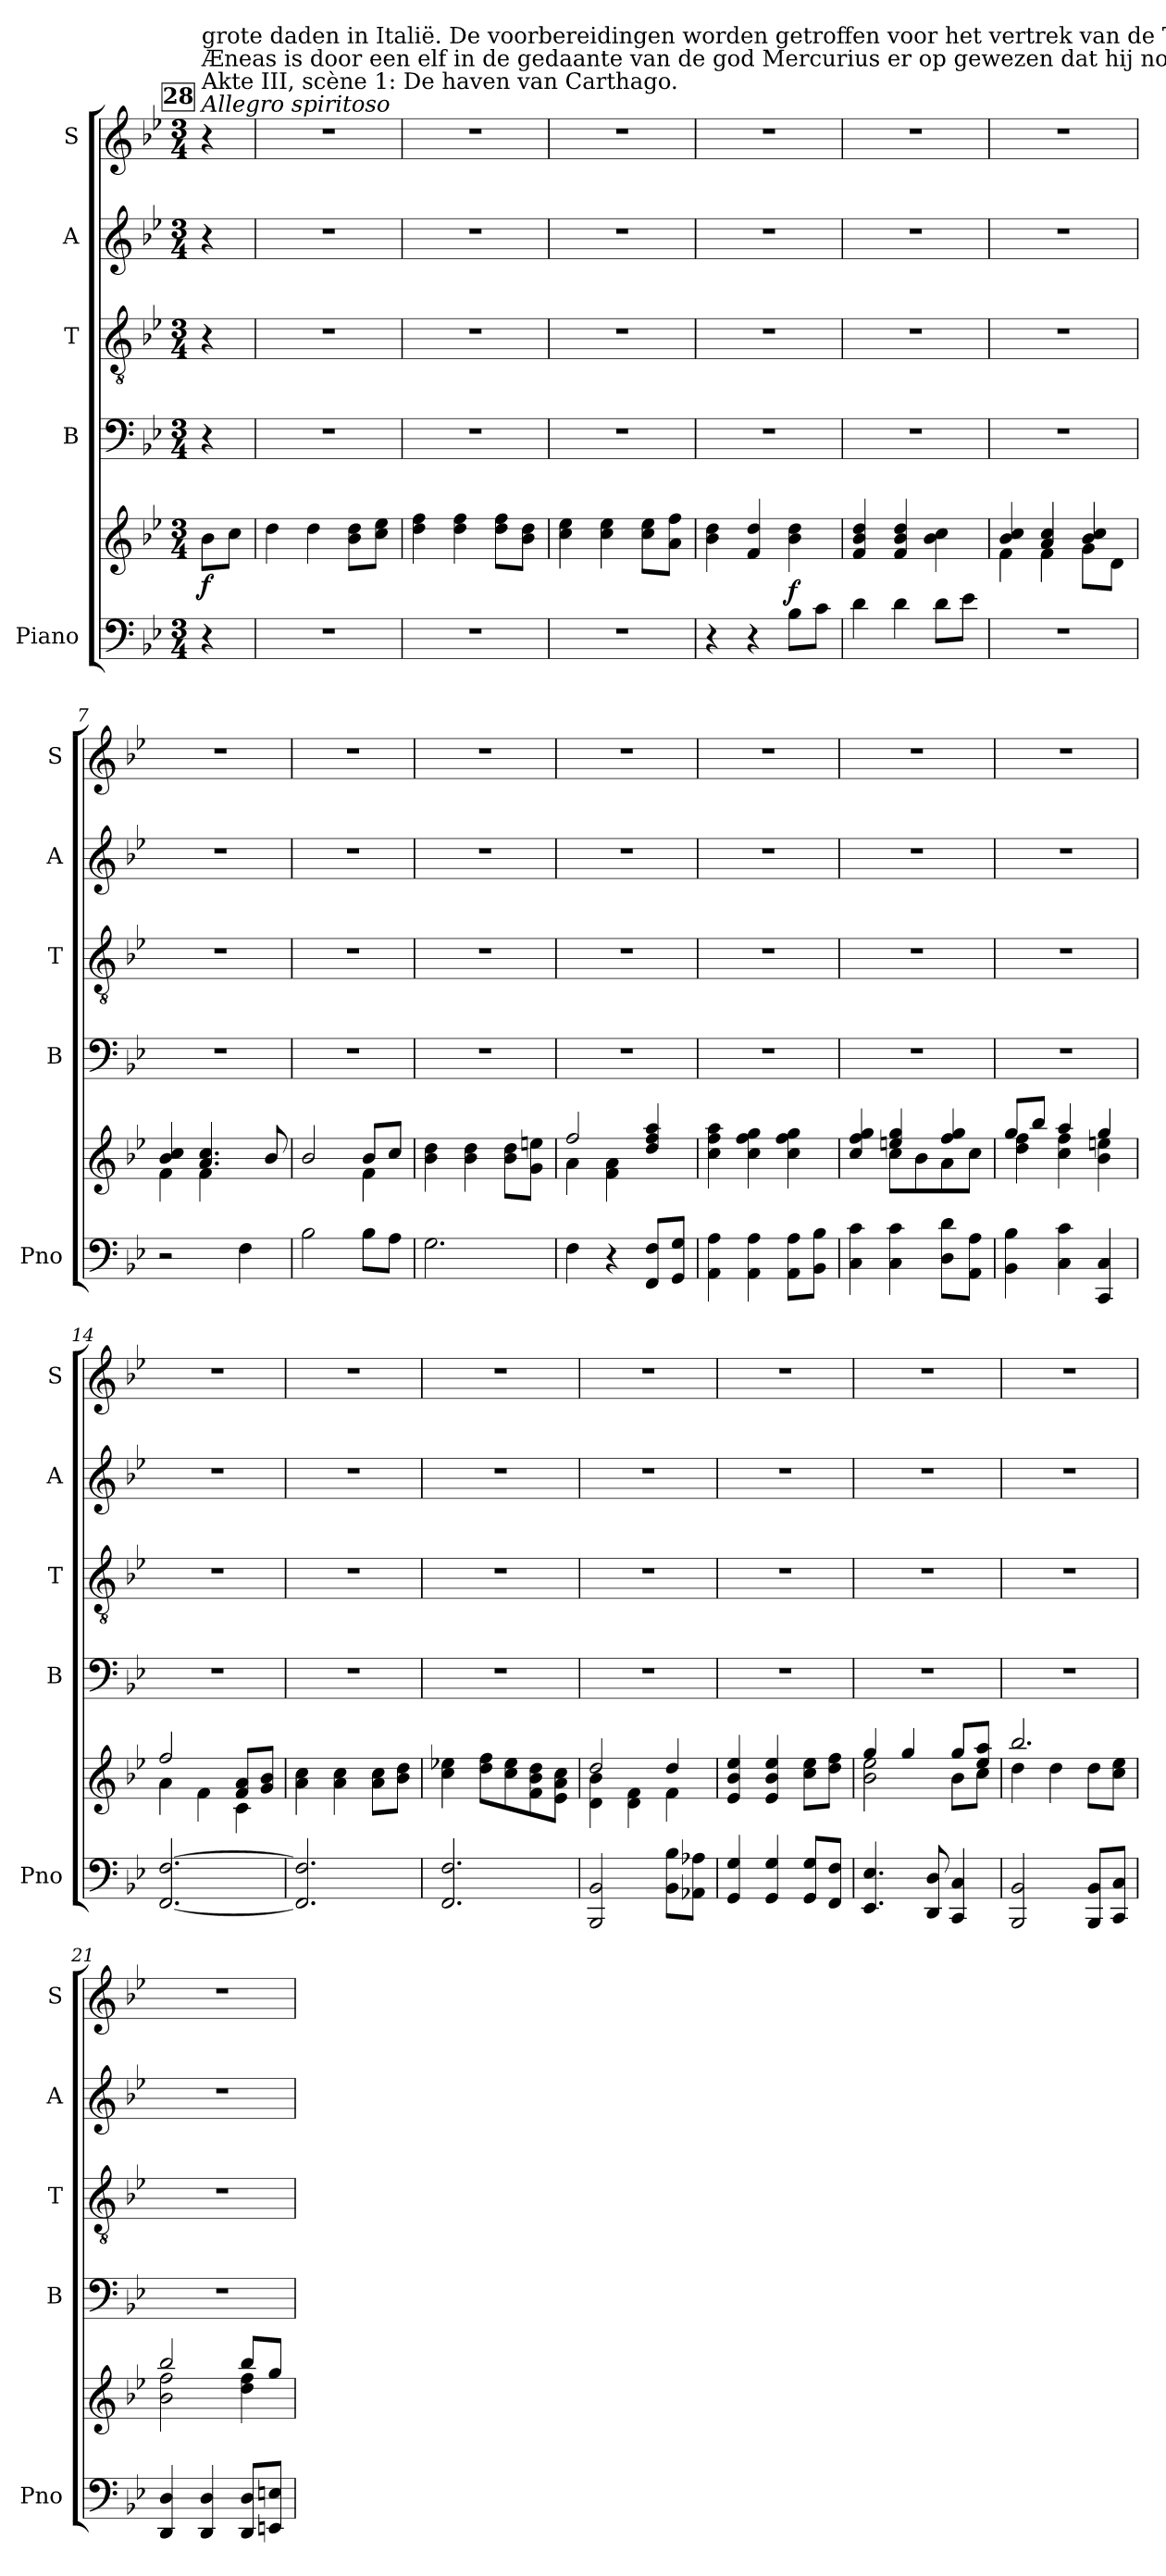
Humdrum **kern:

**kern	**kern	**dynam	**kern	**kern	**kern	**kern
*part5	*part5	*part5	*part4	*part3	*part2	*part1
*staff6	*staff5	*staff5/6	*staff4	*staff3	*staff2	*staff1
*I"Piano	*	*	*I"B	*I"T	*I"A	*I"S
*I'Pno	*	*	*I'B	*I'T	*I'A	*I'S
*clefF4	*clefG2	*	*clefF4	*clefGv2	*clefG2	*clefG2
*k[b-e-]	*k[b-e-]	*	*k[b-e-]	*k[b-e-]	*k[b-e-]	*k[b-e-]
*M3/4	*M3/4	*	*M3/4	*M3/4	*M3/4	*M3/4
!!LO:REH:place=s1:a:B:fs=14:t=28
=	=	=	=	=	=	=
!	!	!	!	!	!	!LO:TX:a:i:t=Allegro spiritoso
!	!	!	!	!	!	!LO:TX:t=Akte III, scène 1&colon; De haven van Carthago.
!	!	!	!	!	!	!LO:TX:t=Æneas is door een elf in de gedaante van de god Mercurius er op gewezen dat hij nog altijd voorbestemd is voor
!	!	!	!	!	!	!LO:TX:t=grote daden in Italië. De voorbereidingen worden getroffen voor het vertrek van de Trojaanse vloot.
!	!	!LO:DY:b	!	!	!	!
4r	8b-\L	f	4r	4r	4r	4r
.	8cc\J	.	.	.	.	.
=1	=1	=1	=1	=1	=1	=1
2.r	4dd\	.	2.r	2.r	2.r	2.r
.	4dd\	.	.	.	.	.
.	8b-\ 8dd\L	.	.	.	.	.
.	8cc\ 8ee-\J	.	.	.	.	.
=2	=2	=2	=2	=2	=2	=2
2.r	4dd\ 4ff\	.	2.r	2.r	2.r	2.r
.	4dd\ 4ff\	.	.	.	.	.
.	8dd\ 8ff\L	.	.	.	.	.
.	8b-\ 8dd\J	.	.	.	.	.
=3	=3	=3	=3	=3	=3	=3
2.r	4cc\ 4ee-\	.	2.r	2.r	2.r	2.r
.	4cc\ 4ee-\	.	.	.	.	.
.	8cc\ 8ee-\L	.	.	.	.	.
.	8a\ 8ff\J	.	.	.	.	.
=4	=4	=4	=4	=4	=4	=4
4r	4b-\ 4dd\	.	2.r	2.r	2.r	2.r
4r	4f/ 4dd/	.	.	.	.	.
!	!	!LO:DY:a=2	!	!	!	!
8B-\L	4b-\ 4dd\	f	.	.	.	.
8c\J	.	.	.	.	.	.
=5	=5	=5	=5	=5	=5	=5
4d\	4f/ 4b-/ 4dd/	.	2.r	2.r	2.r	2.r
4d\	4f/ 4b-/ 4dd/	.	.	.	.	.
8d\L	4b-\ 4cc\	.	.	.	.	.
8e-\J	.	.	.	.	.	.
=6	=6	=6	=6	=6	=6	=6
*	*^	*	*	*	*	*
2.r	4b-/ 4cc/	4f\	.	2.r	2.r	2.r	2.r
.	4a/ 4cc/	4f\	.	.	.	.	.
.	4b-/ 4cc/	8g\L	.	.	.	.	.
.	.	8d\J	.	.	.	.	.
=7	=7	=7	=7	=7	=7	=7	=7
2r	4b-/ 4cc/	4f\	.	2.r	2.r	2.r	2.r
.	4.a/ 4.cc/	4f\	.	.	.	.	.
4F\	.	4ryy	.	.	.	.	.
.	8b-/	.	.	.	.	.	.
=8	=8	=8	=8	=8	=8	=8	=8
2B-\	2b-/	2ryy	.	2.r	2.r	2.r	2.r
8B-\L	8b-/L	4f\	.	.	.	.	.
8A\J	8cc/J	.	.	.	.	.	.
*	*v	*v	*	*	*	*	*
=9	=9	=9	=9	=9	=9	=9
2.G\	4b-\ 4dd\	.	2.r	2.r	2.r	2.r
.	4b-\ 4dd\	.	.	.	.	.
.	8b-\ 8dd\L	.	.	.	.	.
.	8g\ 8een\J	.	.	.	.	.
!!LO:LB:g=z
=10	=10	=10	=10	=10	=10	=10
*	*^	*	*	*	*	*
4F\	2ff/	4a\	.	2.r	2.r	2.r	2.r
4r	.	4f\ 4a\	.	.	.	.	.
8FF/ 8F/L	4dd/ 4ff/ 4aa/	4ryy	.	.	.	.	.
8GG/ 8G/J	.	.	.	.	.	.	.
*	*v	*v	*	*	*	*	*
=11	=11	=11	=11	=11	=11	=11
4AA\ 4A\	4cc\ 4ff\ 4aa\	.	2.r	2.r	2.r	2.r
4AA\ 4A\	4cc\ 4ff\ 4gg\	.	.	.	.	.
8AA\ 8A\L	4cc\ 4ff\ 4gg\	.	.	.	.	.
8BB-\ 8B-\J	.	.	.	.	.	.
=12	=12	=12	=12	=12	=12	=12
*	*^	*	*	*	*	*
4C\ 4c\	4cc/ 4ff/ 4gg/	4ryy	.	2.r	2.r	2.r	2.r
4C\ 4c\	4een/ 4gg/	8cc\L	.	.	.	.	.
.	.	8b-\	.	.	.	.	.
8D\ 8d\L	4ff/ 4gg/	8a\	.	.	.	.	.
8AA\ 8A\J	.	8cc\J	.	.	.	.	.
=13	=13	=13	=13	=13	=13	=13	=13
4BB-\ 4B-\	8gg/L	4dd\ 4ff\	.	2.r	2.r	2.r	2.r
.	8bb-/J	.	.	.	.	.	.
4C\ 4c\	4aa/	4cc\ 4ff\	.	.	.	.	.
4CC/ 4C/	4gg/	4b-\ 4een\	.	.	.	.	.
=14	=14	=14	=14	=14	=14	=14	=14
[2.FF/ [2.F/	2ff/	4a\	.	2.r	2.r	2.r	2.r
.	.	4f\	.	.	.	.	.
.	8f/ 8a/L	4c\	.	.	.	.	.
.	8g/ 8b-/J	.	.	.	.	.	.
*	*v	*v	*	*	*	*	*
=15	=15	=15	=15	=15	=15	=15
2.FF/] 2.F/]	4a\ 4cc\	.	2.r	2.r	2.r	2.r
.	4a\ 4cc\	.	.	.	.	.
.	8a\ 8cc\L	.	.	.	.	.
.	8b-\ 8dd\J	.	.	.	.	.
=16	=16	=16	=16	=16	=16	=16
2.FF/ 2.F/	4cc\ 4ee-X\	.	2.r	2.r	2.r	2.r
.	8dd\ 8ff\L	.	.	.	.	.
.	8cc\ 8ee-\	.	.	.	.	.
.	8f\ 8b-\ 8dd\	.	.	.	.	.
.	8e-\ 8a\ 8cc\J	.	.	.	.	.
=17	=17	=17	=17	=17	=17	=17
*	*^	*	*	*	*	*
2BBB-/ 2BB-/	2dd/	4d\ 4b-\	.	2.r	2.r	2.r	2.r
.	.	4d\ 4f\	.	.	.	.	.
8BB-\ 8B-\L	4dd/	4f\	.	.	.	.	.
8AA-X\ 8A-X\J	.	.	.	.	.	.	.
*	*v	*v	*	*	*	*	*
!!LO:LB:g=z
=18	=18	=18	=18	=18	=18	=18
4GG/ 4G/	4e-/ 4b-/ 4ee-/	.	2.r	2.r	2.r	2.r
4GG/ 4G/	4e-/ 4b-/ 4ee-/	.	.	.	.	.
8GG/ 8G/L	8cc\ 8ee-\L	.	.	.	.	.
8FF/ 8F/J	8dd\ 8ff\J	.	.	.	.	.
=19	=19	=19	=19	=19	=19	=19
*	*^	*	*	*	*	*
4.EE-/ 4.E-/	4gg/	2b-\ 2ee-\	.	2.r	2.r	2.r	2.r
.	4gg/	.	.	.	.	.	.
8DD/ 8D/	.	.	.	.	.	.	.
4CC/ 4C/	8gg/L	8b-\L	.	.	.	.	.
.	8ee-/ 8aa/J	8cc\J	.	.	.	.	.
=20	=20	=20	=20	=20	=20	=20	=20
2BBB-/ 2BB-/	2.bb-/	4dd\	.	2.r	2.r	2.r	2.r
.	.	4dd\	.	.	.	.	.
8BBB-/ 8BB-/L	.	8dd\L	.	.	.	.	.
8CC/ 8C/J	.	8cc\ 8ee-\J	.	.	.	.	.
=21	=21	=21	=21	=21	=21	=21	=21
4DD/ 4D/	2bb-/	2b-\ 2ff\	.	2.r	2.r	2.r	2.r
4DD/ 4D/	.	.	.	.	.	.	.
8DD/ 8D/L	8bb-/L	4dd\ 4ff\	.	.	.	.	.
8EEn/ 8En/J	8gg/J	.	.	.	.	.	.
*	*v	*v	*	*	*	*	*
=	=	=	=	=	=	=
*-	*-	*-	*-	*-	*-	*-
